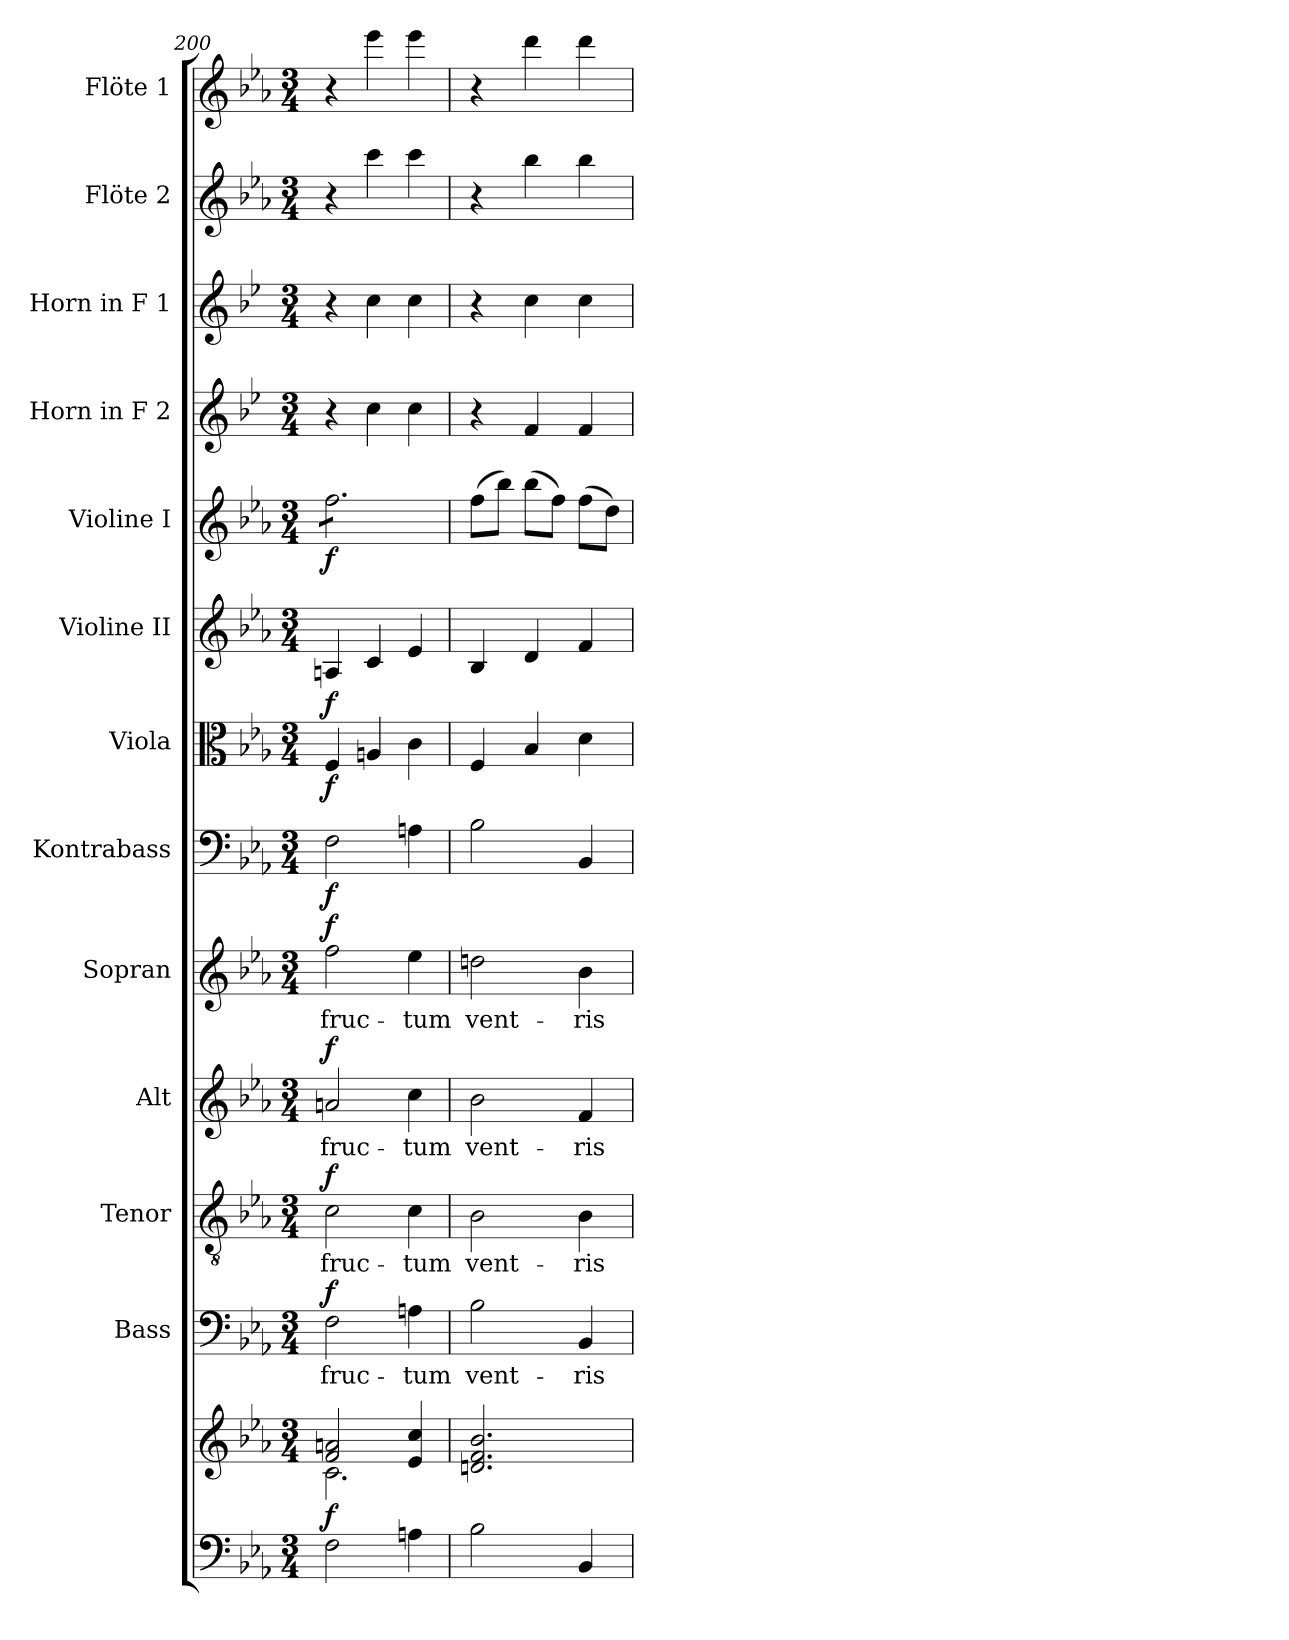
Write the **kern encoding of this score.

**kern	**kern	**dynam	**kern	**text	**dynam	**kern	**text	**dynam	**kern	**text	**dynam	**kern	**text	**dynam	**kern	**dynam	**kern	**dynam	**kern	**dynam	**kern	**dynam	**kern	**kern	**kern	**kern
*part13	*part13	*part13	*part12	*part12	*part12	*part11	*part11	*part11	*part10	*part10	*part10	*part9	*part9	*part9	*part8	*part8	*part7	*part7	*part6	*part6	*part5	*part5	*part4	*part3	*part2	*part1
*staff14	*staff13	*staff13/14	*staff12	*staff12	*staff12	*staff11	*staff11	*staff11	*staff10	*staff10	*staff10	*staff9	*staff9	*staff9	*staff8	*staff8	*staff7	*staff7	*staff6	*staff6	*staff5	*staff5	*staff4	*staff3	*staff2	*staff1
*	*	*	*I"Bass	*	*	*I"Tenor	*	*	*I"Alt	*	*	*I"Sopran	*	*	*I"Kontrabass	*	*I"Viola	*	*I"Violine II	*	*I"Violine I	*	*I"Horn in F 2	*I"Horn in F 1	*I"Flöte 2	*I"Flöte 1
*	*	*	*I'B.	*	*	*I'T.	*	*	*I'A.	*	*	*I'S.	*	*	*I'Kb.	*	*I'Vla.	*	*I'Vl. II	*	*I'Vl. I	*	*I'Hrn. F 2	*I'Hrn. F 1	*I'Fl. 2	*I'Fl. 1
*clefF4	*clefG2	*	*clefF4	*	*	*clefGv2	*	*	*clefG2	*	*	*clefG2	*	*	*clefF4	*	*clefC3	*	*clefG2	*	*clefG2	*	*clefG2	*clefG2	*clefG2	*clefG2
*	*	*	*	*	*	*	*	*	*	*	*	*	*	*	*ITrd7c12	*	*	*	*	*	*	*	*ITrd4c7	*ITrd4c7	*	*
*k[b-e-a-]	*k[b-e-a-]	*	*k[b-e-a-]	*	*	*k[b-e-a-]	*	*	*k[b-e-a-]	*	*	*k[b-e-a-]	*	*	*k[b-e-a-]	*	*k[b-e-a-]	*	*k[b-e-a-]	*	*k[b-e-a-]	*	*k[b-e-a-]	*k[b-e-a-]	*k[b-e-a-]	*k[b-e-a-]
*E-:	*E-:	*	*E-:	*	*	*E-:	*	*	*E-:	*	*	*E-:	*	*	*E-:	*	*E-:	*	*E-:	*	*E-:	*	*E-:	*E-:	*E-:	*E-:
*M3/4	*M3/4	*	*M3/4	*	*	*M3/4	*	*	*M3/4	*	*	*M3/4	*	*	*M3/4	*	*M3/4	*	*M3/4	*	*M3/4	*	*M3/4	*M3/4	*M3/4	*M3/4
=200	=200	=200	=200	=200	=200	=200	=200	=200	=200	=200	=200	=200	=200	=200	=200	=200	=200	=200	=200	=200	=200	=200	=200	=200	=200	=200
*	*^	*	*	*	*	*	*	*	*	*	*	*	*	*	*	*	*	*	*	*	*	*	*	*	*	*
!	!	!	!LO:DY:a=2	!	!LO:LY:b	!LO:DY:a	!	!LO:LY:b	!LO:DY:a	!	!LO:LY:b	!LO:DY:a	!	!LO:LY:b	!LO:DY:a	!	!LO:DY:b	!	!LO:DY:b	!	!LO:DY:b	!	!LO:DY:b	!	!	!	!
*	*	*	*	*	*	*	*	*	*	*	*	*	*	*	*	*	*	*	*	*	*	*tremolo	*	*	*	*	*
2F\	2f/ 2an/	2.c\	f	2F\	fruc-	f	2c\	fruc-	f	2an/	fruc-	f	2ff\	fruc-	f	2FF\	f	4F/	f	4An/	f	8ff\L	f	4r	4r	4r	4r
.	.	.	.	.	.	.	.	.	.	.	.	.	.	.	.	.	.	.	.	.	.	8ff\	.	.	.	.	.
.	.	.	.	.	.	.	.	.	.	.	.	.	.	.	.	.	.	4An/	.	4c/	.	8ff\	.	4f\	4f\	4ccc\	4eee-\
.	.	.	.	.	.	.	.	.	.	.	.	.	.	.	.	.	.	.	.	.	.	8ff\	.	.	.	.	.
!	!	!	!	!	!LO:LY:b	!	!	!LO:LY:b	!	!	!LO:LY:b	!	!	!LO:LY:b	!	!	!	!	!	!	!	!	!	!	!	!	!
4An\	4e-/ 4cc/	.	.	4An\	-tum	.	4c\	-tum	.	4cc\	-tum	.	4ee-\	-tum	.	4AAn\	.	4c\	.	4e-/	.	8ff\	.	4f\	4f\	4ccc\	4eee-\
.	.	.	.	.	.	.	.	.	.	.	.	.	.	.	.	.	.	.	.	.	.	8ff\J	.	.	.	.	.
*	*	*	*	*	*	*	*	*	*	*	*	*	*	*	*	*	*	*	*	*	*	*Xtremolo	*	*	*	*	*
*	*v	*v	*	*	*	*	*	*	*	*	*	*	*	*	*	*	*	*	*	*	*	*	*	*	*	*	*
=201	=201	=201	=201	=201	=201	=201	=201	=201	=201	=201	=201	=201	=201	=201	=201	=201	=201	=201	=201	=201	=201	=201	=201	=201	=201	=201
!	!	!	!	!LO:LY:b	!	!	!LO:LY:b	!	!	!LO:LY:b	!	!	!LO:LY:b	!	!	!	!	!	!	!	!	!	!	!	!	!
2B-\	2.dn/ 2.f/ 2.b-/	.	2B-\	vent-	.	2B-\	vent-	.	2b-\	vent-	.	2ddn\	vent-	.	2BB-\	.	4F/	.	4B-/	.	(>8ff\L	.	4r	4r	4r	4r
.	.	.	.	.	.	.	.	.	.	.	.	.	.	.	.	.	.	.	.	.	8bb-\J)	.	.	.	.	.
.	.	.	.	.	.	.	.	.	.	.	.	.	.	.	.	.	4B-/	.	4d/	.	(>8bb-\L	.	4B-/	4f\	4bb-\	4ddd\
.	.	.	.	.	.	.	.	.	.	.	.	.	.	.	.	.	.	.	.	.	8ff\J)	.	.	.	.	.
!	!	!	!	!LO:LY:b	!	!	!LO:LY:b	!	!	!LO:LY:b	!	!	!LO:LY:b	!	!	!	!	!	!	!	!	!	!	!	!	!
4BB-/	.	.	4BB-/	-ris	.	4B-\	-ris	.	4f/	-ris	.	4b-\	-ris	.	4BBB-/	.	4d\	.	4f/	.	(>8ff\L	.	4B-/	4f\	4bb-\	4ddd\
.	.	.	.	.	.	.	.	.	.	.	.	.	.	.	.	.	.	.	.	.	8dd\J)	.	.	.	.	.
=	=	=	=	=	=	=	=	=	=	=	=	=	=	=	=	=	=	=	=	=	=	=	=	=	=	=
*-	*-	*-	*-	*-	*-	*-	*-	*-	*-	*-	*-	*-	*-	*-	*-	*-	*-	*-	*-	*-	*-	*-	*-	*-	*-	*-
